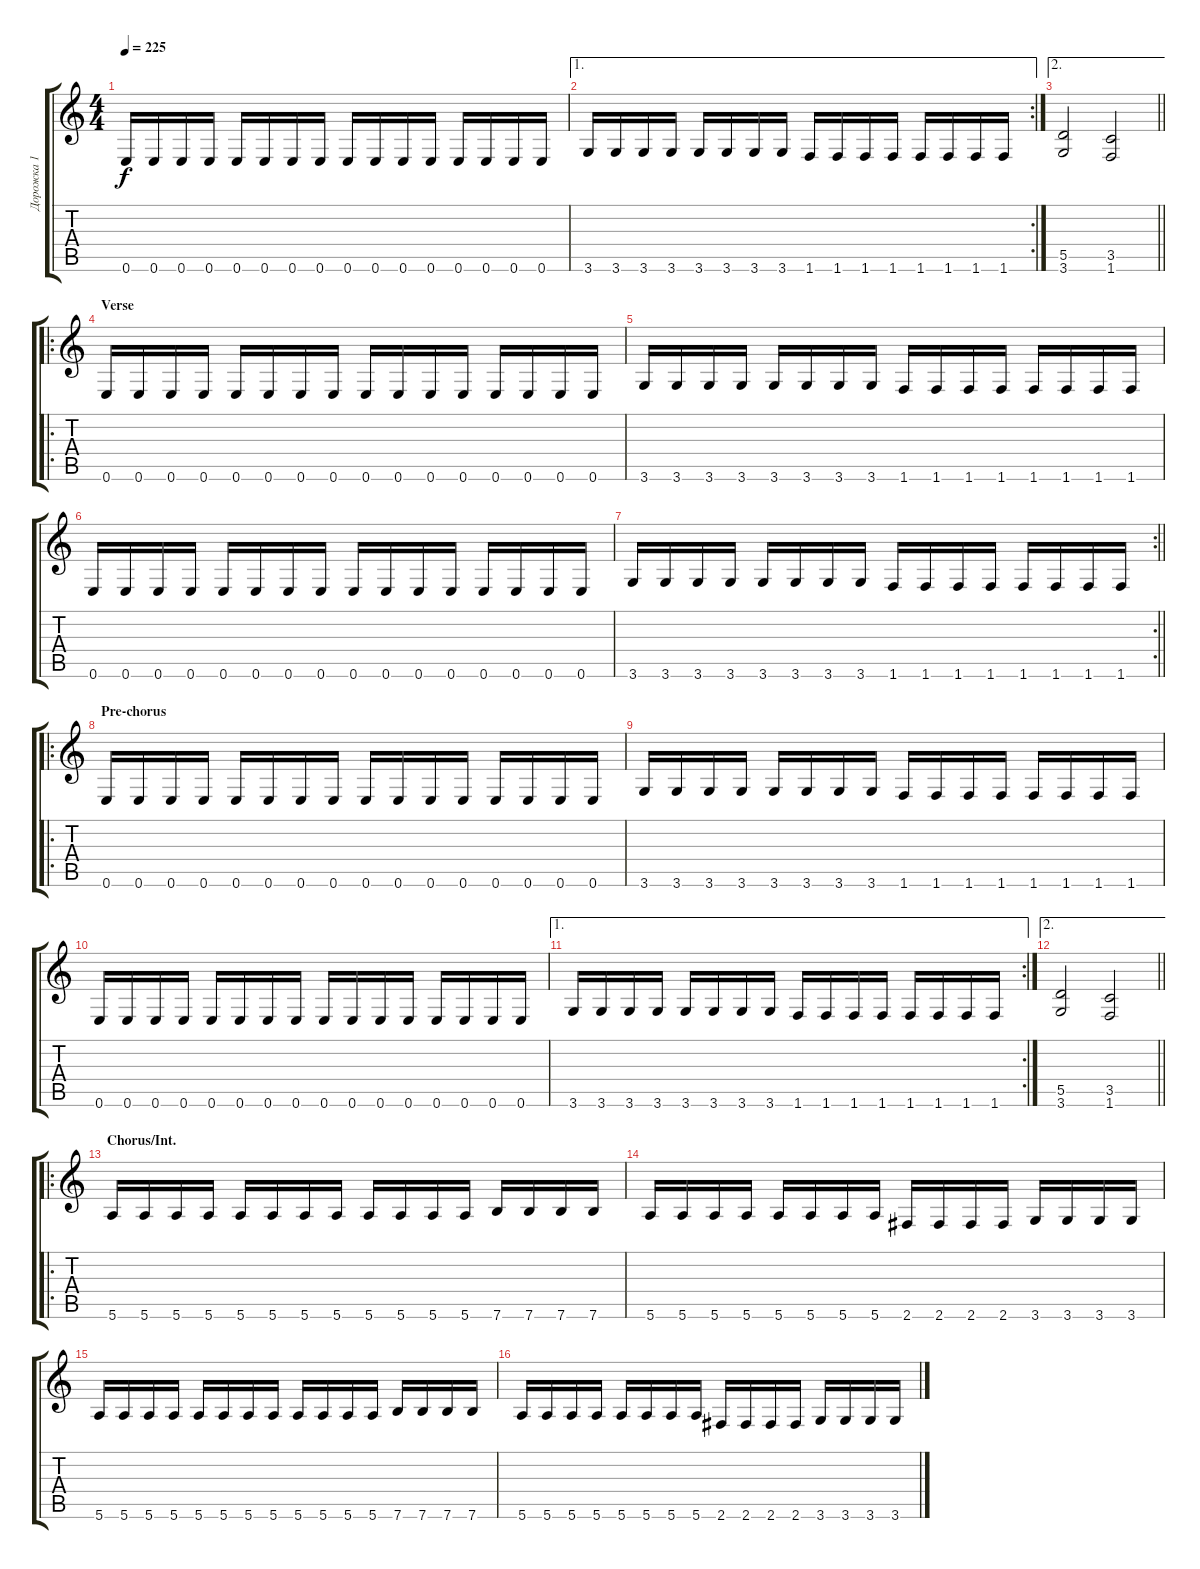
\track ("Дорожка 1" "Дорожка 1") {instrument overdrivenguitar}
\staff {score tabs}
\tuning (E4 B3 G3 D3 A2 E2) {hide}
\ts (4 4)
\tempo 225
\clef g2
\ks c
0.6.16{dy f} 0.6.16 0.6.16 0.6.16 0.6.16 0.6.16 0.6.16 0.6.16 0.6.16 0.6.16 0.6.16 0.6.16 0.6.16 0.6.16 0.6.16 0.6.16 |
\ae 1
\rc 2
3.6.16 3.6.16 3.6.16 3.6.16 3.6.16 3.6.16 3.6.16 3.6.16 1.6.16 1.6.16 1.6.16 1.6.16 1.6.16 1.6.16 1.6.16 1.6.16 |
\ae 2
\barLineRight lightlight
(5.5 3.6).2 (3.5 1.6).2 |
\ro
\section ("" "Verse")
0.6.16 0.6.16 0.6.16 0.6.16 0.6.16 0.6.16 0.6.16 0.6.16 0.6.16 0.6.16 0.6.16 0.6.16 0.6.16 0.6.16 0.6.16 0.6.16 |
3.6.16 3.6.16 3.6.16 3.6.16 3.6.16 3.6.16 3.6.16 3.6.16 1.6.16 1.6.16 1.6.16 1.6.16 1.6.16 1.6.16 1.6.16 1.6.16 |
0.6.16 0.6.16 0.6.16 0.6.16 0.6.16 0.6.16 0.6.16 0.6.16 0.6.16 0.6.16 0.6.16 0.6.16 0.6.16 0.6.16 0.6.16 0.6.16 |
\rc 2
\barLineRight lightlight
3.6.16 3.6.16 3.6.16 3.6.16 3.6.16 3.6.16 3.6.16 3.6.16 1.6.16 1.6.16 1.6.16 1.6.16 1.6.16 1.6.16 1.6.16 1.6.16 |
\ro
\section ("" "Pre-chorus")
0.6.16 0.6.16 0.6.16 0.6.16 0.6.16 0.6.16 0.6.16 0.6.16 0.6.16 0.6.16 0.6.16 0.6.16 0.6.16 0.6.16 0.6.16 0.6.16 |
3.6.16 3.6.16 3.6.16 3.6.16 3.6.16 3.6.16 3.6.16 3.6.16 1.6.16 1.6.16 1.6.16 1.6.16 1.6.16 1.6.16 1.6.16 1.6.16 |
0.6.16 0.6.16 0.6.16 0.6.16 0.6.16 0.6.16 0.6.16 0.6.16 0.6.16 0.6.16 0.6.16 0.6.16 0.6.16 0.6.16 0.6.16 0.6.16 |
\ae 1
\rc 2
3.6.16 3.6.16 3.6.16 3.6.16 3.6.16 3.6.16 3.6.16 3.6.16 1.6.16 1.6.16 1.6.16 1.6.16 1.6.16 1.6.16 1.6.16 1.6.16 |
\ae 2
\barLineRight lightlight
(5.5 3.6).2 (3.5 1.6).2 |
\ro
\section ("" "Chorus/Int.")
5.6.16 5.6.16 5.6.16 5.6.16 5.6.16 5.6.16 5.6.16 5.6.16 5.6.16 5.6.16 5.6.16 5.6.16 7.6.16 7.6.16 7.6.16 7.6.16 |
5.6.16 5.6.16 5.6.16 5.6.16 5.6.16 5.6.16 5.6.16 5.6.16 2.6.16 2.6.16 2.6.16 2.6.16 3.6.16 3.6.16 3.6.16 3.6.16 |
5.6.16 5.6.16 5.6.16 5.6.16 5.6.16 5.6.16 5.6.16 5.6.16 5.6.16 5.6.16 5.6.16 5.6.16 7.6.16 7.6.16 7.6.16 7.6.16 |
5.6.16 5.6.16 5.6.16 5.6.16 5.6.16 5.6.16 5.6.16 5.6.16 2.6.16 2.6.16 2.6.16 2.6.16 3.6.16 3.6.16 3.6.16 3.6.16
